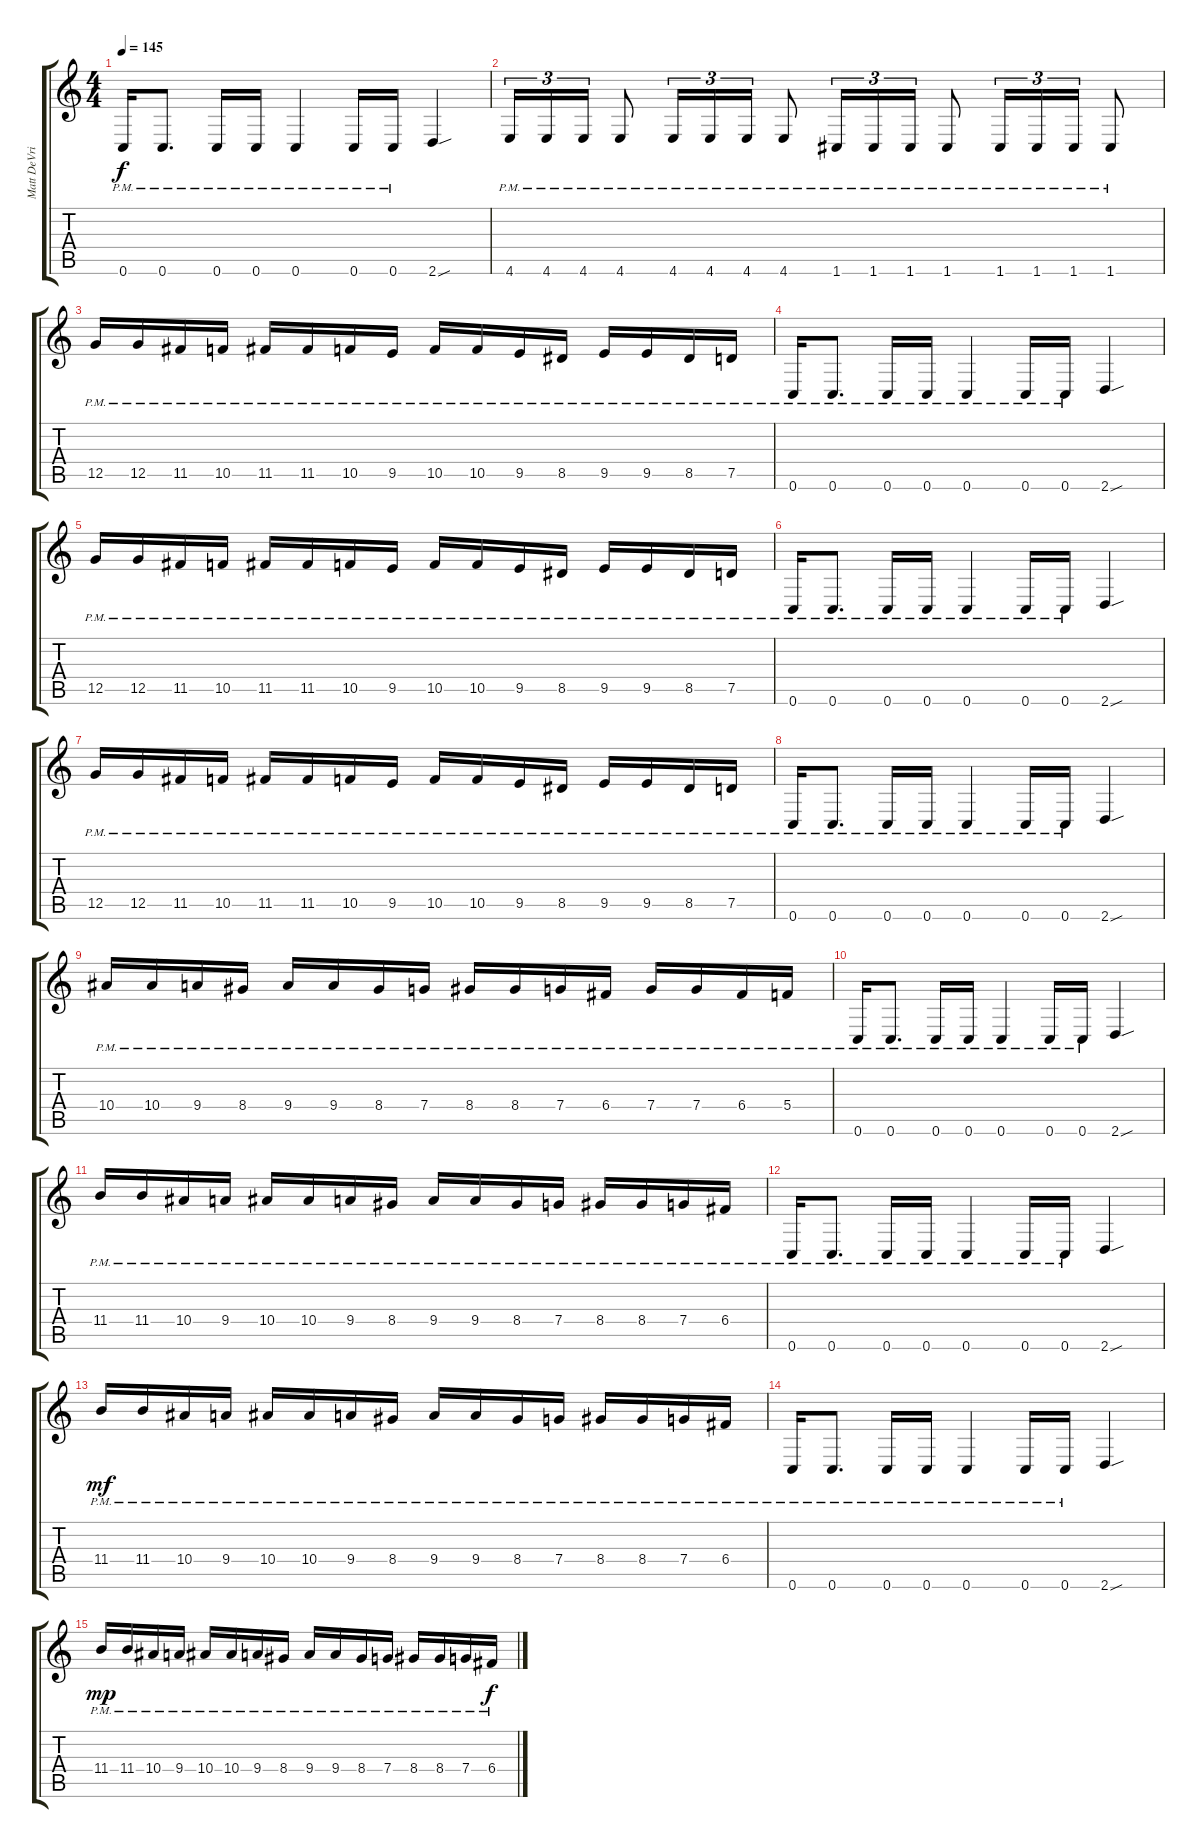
\track ("Matt DeVries" "Matt DeVri") {instrument distortionguitar}
\staff {score tabs}
\tuning (D4 A3 F3 C3 G2 C2) {hide}
\ts (4 4)
\tempo 145
\clef g2
\ks c
0.6{pm}.16{dy f} 0.6{pm}.8{d} 0.6{pm}.16 0.6{pm}.16 0.6{pm}.4 0.6{pm}.16 0.6{pm}.16 2.6{sou}.4 |
4.6{pm}.16{tu (3 2)} 4.6{pm}.16{tu (3 2)} 4.6{pm}.16{tu (3 2)} 4.6{pm}.8 4.6{pm}.16{tu (3 2)} 4.6{pm}.16{tu (3 2)} 4.6{pm}.16{tu (3 2)} 4.6{pm}.8 1.6{pm}.16{tu (3 2)} 1.6{pm}.16{tu (3 2)} 1.6{pm}.16{tu (3 2)} 1.6{pm}.8 1.6{pm}.16{tu (3 2)} 1.6{pm}.16{tu (3 2)} 1.6{pm}.16{tu (3 2)} 1.6{pm}.8 |
12.5{pm}.16 12.5{pm}.16 11.5{pm}.16 10.5{pm}.16 11.5{pm}.16 11.5{pm}.16 10.5{pm}.16 9.5{pm}.16 10.5{pm}.16 10.5{pm}.16 9.5{pm}.16 8.5{pm}.16 9.5{pm}.16 9.5{pm}.16 8.5{pm}.16 7.5{pm}.16 |
0.6{pm}.16 0.6{pm}.8{d} 0.6{pm}.16 0.6{pm}.16 0.6{pm}.4 0.6{pm}.16 0.6{pm}.16 2.6{sou}.4 |
12.5{pm}.16 12.5{pm}.16 11.5{pm}.16 10.5{pm}.16 11.5{pm}.16 11.5{pm}.16 10.5{pm}.16 9.5{pm}.16 10.5{pm}.16 10.5{pm}.16 9.5{pm}.16 8.5{pm}.16 9.5{pm}.16 9.5{pm}.16 8.5{pm}.16 7.5{pm}.16 |
0.6{pm}.16 0.6{pm}.8{d} 0.6{pm}.16 0.6{pm}.16 0.6{pm}.4 0.6{pm}.16 0.6{pm}.16 2.6{sou}.4 |
12.5{pm}.16 12.5{pm}.16 11.5{pm}.16 10.5{pm}.16 11.5{pm}.16 11.5{pm}.16 10.5{pm}.16 9.5{pm}.16 10.5{pm}.16 10.5{pm}.16 9.5{pm}.16 8.5{pm}.16 9.5{pm}.16 9.5{pm}.16 8.5{pm}.16 7.5{pm}.16 |
0.6{pm}.16 0.6{pm}.8{d} 0.6{pm}.16 0.6{pm}.16 0.6{pm}.4 0.6{pm}.16 0.6{pm}.16 2.6{sou}.4 |
10.4{pm}.16 10.4{pm}.16 9.4{pm}.16 8.4{pm}.16 9.4{pm}.16 9.4{pm}.16 8.4{pm}.16 7.4{pm}.16 8.4{pm}.16 8.4{pm}.16 7.4{pm}.16 6.4{pm}.16 7.4{pm}.16 7.4{pm}.16 6.4{pm}.16 5.4{pm}.16 |
0.6{pm}.16 0.6{pm}.8{d} 0.6{pm}.16 0.6{pm}.16 0.6{pm}.4 0.6{pm}.16 0.6{pm}.16 2.6{sou}.4 |
11.4{pm}.16 11.4{pm}.16 10.4{pm}.16 9.4{pm}.16 10.4{pm}.16 10.4{pm}.16 9.4{pm}.16 8.4{pm}.16 9.4{pm}.16 9.4{pm}.16 8.4{pm}.16 7.4{pm}.16 8.4{pm}.16 8.4{pm}.16 7.4{pm}.16 6.4{pm}.16 |
0.6{pm}.16 0.6{pm}.8{d} 0.6{pm}.16 0.6{pm}.16 0.6{pm}.4 0.6{pm}.16 0.6{pm}.16 2.6{sou}.4 |
11.4{pm}.16{dy mf} 11.4{pm}.16 10.4{pm}.16 9.4{pm}.16 10.4{pm}.16 10.4{pm}.16 9.4{pm}.16 8.4{pm}.16 9.4{pm}.16 9.4{pm}.16 8.4{pm}.16 7.4{pm}.16 8.4{pm}.16 8.4{pm}.16 7.4{pm}.16 6.4{pm}.16 |
0.6{pm}.16 0.6{pm}.8{d} 0.6{pm}.16 0.6{pm}.16 0.6{pm}.4 0.6{pm}.16 0.6{pm}.16 2.6{sou}.4 |
11.4{pm}.16{dy mp} 11.4{pm}.16 10.4{pm}.16 9.4{pm}.16 10.4{pm}.16 10.4{pm}.16 9.4{pm}.16 8.4{pm}.16 9.4{pm}.16 9.4{pm}.16 8.4{pm}.16 7.4{pm}.16 8.4{pm}.16 8.4{pm}.16 7.4{pm}.16 6.4{pm}.16{dy f}
